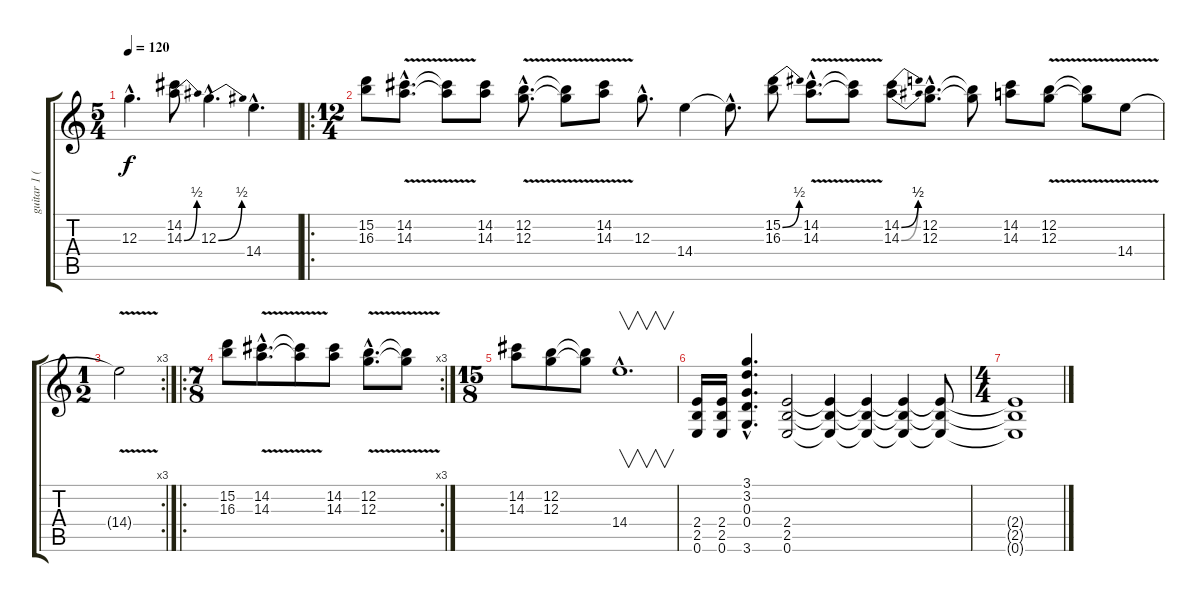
\track ("guitar 1 (Angus young)" "guitar 1 (") {instrument distortionguitar}
\staff {score tabs}
\tuning (E4 B3 G3 D3 A2 E2) {hide}
\ts (5 4)
\tempo 120
\clef g2
\ks c
12.3{hac}.4{d dy f} (14.2 14.3{be (bend 0 0 60 2)}).8 12.3{be (bend 0 0 60 2) hac}.4{d} 14.4{hac}.4{d} |
\ro
\ts (12 4)
(15.2 16.3).8 (14.2{hac} 14.3{v hac}).8{d} (14.2{t} 14.3{t}).8 (14.2 14.3).8 (12.2{hac} 12.3{v hac}).8{d} (12.2{t} 12.3{t}).8 (14.2{v} 14.3).8 12.3{hac}.8{d} 14.4.4 14.4{hac t}.8{d} (15.2{be (bend 0 0 60 2)} 16.3).8 (14.2{hac} 14.3{v hac}).8{d} (14.2{t} 14.3{t}).8 (14.2{be (bend 0 0 60 2)} 14.3{be (bend 0 0 60 2)}).8 (12.2{hac} 12.3{hac}).8{d} (12.2{t} 12.3{t}).8 (14.2 14.3).8 (12.2 12.3{v}).8 (12.2{t} 12.3{t}).8 14.4{v}.8 |
\rc 3
\ts (1 2)
14.4{t}.2 |
\ro
\rc 3
\ts (7 8)
(15.2 16.3).8 (14.2{hac} 14.3{v hac}).8{d} (14.2{t} 14.3{t}).8 (14.2 14.3).8 (12.2 12.3{v hac}).8{d} (12.2{t} 12.3{t}).8 |
\ts (15 8)
(14.2 14.3).8 (12.2 12.3).8 (12.2{t} 12.3{t}).8 14.4{hac}.1{v d} |
(2.4 2.5 0.6).16 (2.4 2.5 0.6).16 (3.1{hac} 3.2{hac} 0.3{hac} 0.4{hac} 3.6{hac}).4{d} (2.4 2.5 0.6).2 (2.4{t} 2.5{t} 0.6{t}).4 (2.4{t} 2.5{t} 0.6{t}).4 (2.4{t} 2.5{t} 0.6{t}).4 (2.4{t} 2.5{t} 0.6{t}).8 |
\ts (4 4)
(2.4{t} 2.5{t} 0.6{t}).1
